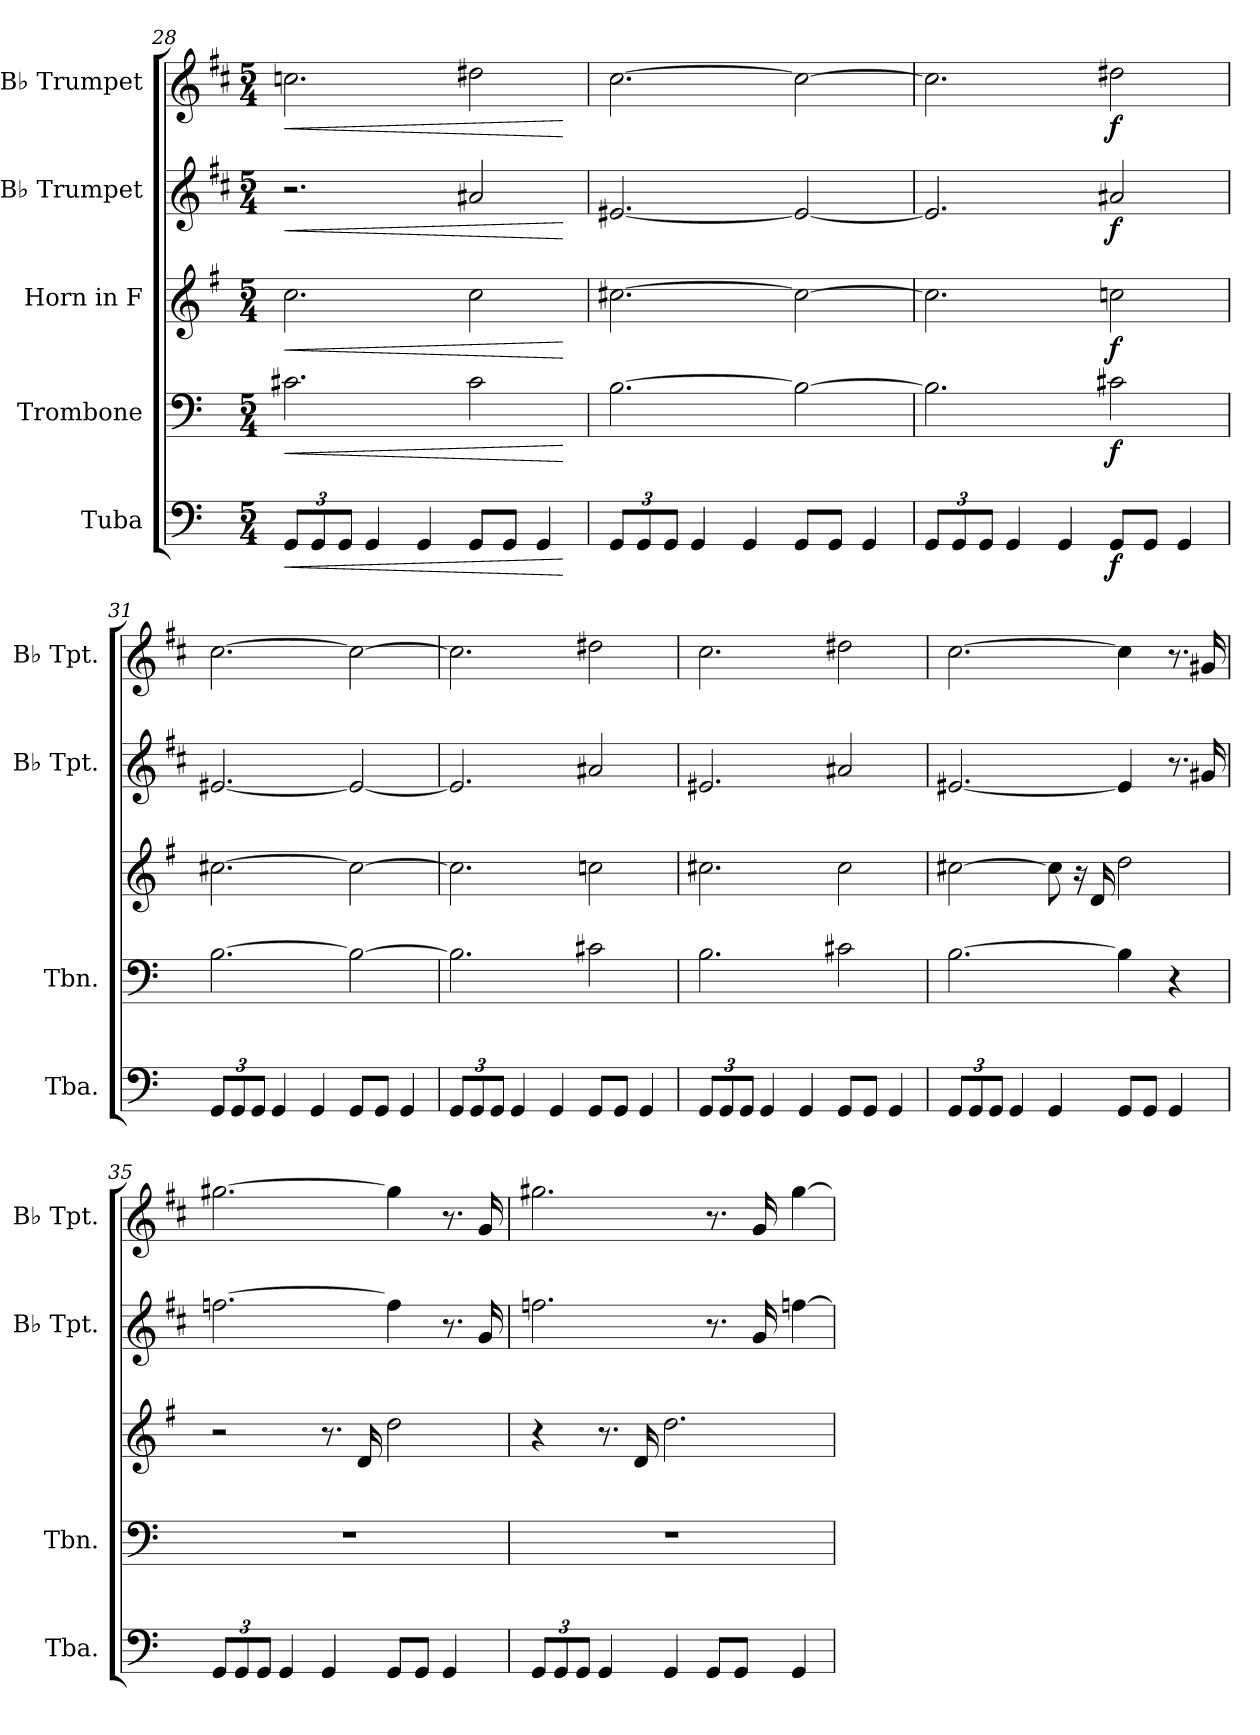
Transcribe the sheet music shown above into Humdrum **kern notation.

**kern	**dynam	**kern	**dynam	**kern	**dynam	**kern	**dynam	**kern	**dynam
*part5	*part5	*part4	*part4	*part3	*part3	*part2	*part2	*part1	*part1
*staff5	*staff5	*staff4	*staff4	*staff3	*staff3	*staff2	*staff2	*staff1	*staff1
*I"Tuba	*	*I"Trombone	*	*I"Horn in F	*	*I"B♭ Trumpet	*	*I"B♭ Trumpet	*
*I'Tba.	*	*I'Tbn.	*	*	*	*I'B♭ Tpt.	*	*I'B♭ Tpt.	*
*clefF4	*	*clefF4	*	*clefG2	*	*clefG2	*	*clefG2	*
*	*	*	*	*ITrd4c7	*	*ITrd1c2	*	*ITrd1c2	*
*k[]	*	*k[]	*	*k[]	*	*k[]	*	*k[]	*
*M5/4	*	*M5/4	*	*M5/4	*	*M5/4	*	*M5/4	*
*Xbrackettup	*	*	*	*	*	*	*	*	*
=28	=28	=28	=28	=28	=28	=28	=28	=28	=28
!	!LO:HP:b	!	!LO:HP:b	!	!LO:HP:b	!	!LO:HP:b	!	!LO:HP:b
12GG/L	<	2.c#X\	<	2.f\	<	2.r	<	2.b-X\	<
12GG/	.	.	.	.	.	.	.	.	.
12GG/J	.	.	.	.	.	.	.	.	.
4GG/	.	.	.	.	.	.	.	.	.
4GG/	.	.	.	.	.	.	.	.	.
8GG/L	.	2c#\	.	2f\	.	2g#X/	.	2cc#X\	.
8GG/J	.	.	.	.	.	.	.	.	.
4GG/	.	.	.	.	.	.	.	.	.
.	[	.	[	.	[	.	[	.	[
!!LO:LB:g=z
=29	=29	=29	=29	=29	=29	=29	=29	=29	=29
12GG/L	.	[2.B\	.	[2.f#X\	.	[2.d#X/	.	[2.b\	.
12GG/	.	.	.	.	.	.	.	.	.
12GG/J	.	.	.	.	.	.	.	.	.
4GG/	.	.	.	.	.	.	.	.	.
4GG/	.	.	.	.	.	.	.	.	.
8GG/L	.	2B\_	.	2f#\_	.	2d#/_	.	2b\_	.
8GG/J	.	.	.	.	.	.	.	.	.
4GG/	.	.	.	.	.	.	.	.	.
=30	=30	=30	=30	=30	=30	=30	=30	=30	=30
12GG/L	.	2.B\]	.	2.f#\]	.	2.d#/]	.	2.b\]	.
12GG/	.	.	.	.	.	.	.	.	.
12GG/J	.	.	.	.	.	.	.	.	.
4GG/	.	.	.	.	.	.	.	.	.
4GG/	.	.	.	.	.	.	.	.	.
!	!LO:DY:b	!	!LO:DY:b	!	!LO:DY:b	!	!LO:DY:b	!	!LO:DY:b
8GG/L	f	2c#X\	f	2fn\	f	2g#X/	f	2cc#X\	f
8GG/J	.	.	.	.	.	.	.	.	.
4GG/	.	.	.	.	.	.	.	.	.
=31	=31	=31	=31	=31	=31	=31	=31	=31	=31
12GG/L	.	[2.B\	.	[2.f#X\	.	[2.d#X/	.	[2.b\	.
12GG/	.	.	.	.	.	.	.	.	.
12GG/J	.	.	.	.	.	.	.	.	.
4GG/	.	.	.	.	.	.	.	.	.
4GG/	.	.	.	.	.	.	.	.	.
8GG/L	.	2B\_	.	2f#\_	.	2d#/_	.	2b\_	.
8GG/J	.	.	.	.	.	.	.	.	.
4GG/	.	.	.	.	.	.	.	.	.
=32	=32	=32	=32	=32	=32	=32	=32	=32	=32
12GG/L	.	2.B\]	.	2.f#\]	.	2.d#/]	.	2.b\]	.
12GG/	.	.	.	.	.	.	.	.	.
12GG/J	.	.	.	.	.	.	.	.	.
4GG/	.	.	.	.	.	.	.	.	.
4GG/	.	.	.	.	.	.	.	.	.
8GG/L	.	2c#X\	.	2fn\	.	2g#X/	.	2cc#X\	.
8GG/J	.	.	.	.	.	.	.	.	.
4GG/	.	.	.	.	.	.	.	.	.
!!LO:PB:g=z
=33	=33	=33	=33	=33	=33	=33	=33	=33	=33
12GG/L	.	2.B\	.	2.f#X\	.	2.d#X/	.	2.b\	.
12GG/	.	.	.	.	.	.	.	.	.
12GG/J	.	.	.	.	.	.	.	.	.
4GG/	.	.	.	.	.	.	.	.	.
4GG/	.	.	.	.	.	.	.	.	.
8GG/L	.	2c#X\	.	2f#\	.	2g#X/	.	2cc#X\	.
8GG/J	.	.	.	.	.	.	.	.	.
4GG/	.	.	.	.	.	.	.	.	.
=34	=34	=34	=34	=34	=34	=34	=34	=34	=34
12GG/L	.	[2.B\	.	[2f#X\	.	[2.d#X/	.	[2.b\	.
12GG/	.	.	.	.	.	.	.	.	.
12GG/J	.	.	.	.	.	.	.	.	.
4GG/	.	.	.	.	.	.	.	.	.
4GG/	.	.	.	8f#\]	.	.	.	.	.
.	.	.	.	16r	.	.	.	.	.
.	.	.	.	16G/	.	.	.	.	.
8GG/L	.	4B\]	.	2g\	.	4d#/]	.	4b\]	.
8GG/J	.	.	.	.	.	.	.	.	.
4GG/	.	4r	.	.	.	8.r	.	8.r	.
.	.	.	.	.	.	16f#X/	.	16f#X/	.
=35	=35	=35	=35	=35	=35	=35	=35	=35	=35
12GG/L	.	4%5r	.	2r	.	[2.ee-X\	.	[2.ff#X\	.
12GG/	.	.	.	.	.	.	.	.	.
12GG/J	.	.	.	.	.	.	.	.	.
4GG/	.	.	.	.	.	.	.	.	.
4GG/	.	.	.	8.r	.	.	.	.	.
.	.	.	.	16G/	.	.	.	.	.
8GG/L	.	.	.	2g\	.	4ee-\]	.	4ff#\]	.
8GG/J	.	.	.	.	.	.	.	.	.
4GG/	.	.	.	.	.	8.r	.	8.r	.
.	.	.	.	.	.	16f/	.	16f/	.
!!LO:LB:g=z
=36	=36	=36	=36	=36	=36	=36	=36	=36	=36
12GG/L	.	4%5r	.	4r	.	2.ee-X\	.	2.ff#X\	.
12GG/	.	.	.	.	.	.	.	.	.
12GG/J	.	.	.	.	.	.	.	.	.
4GG/	.	.	.	8.r	.	.	.	.	.
.	.	.	.	16G/	.	.	.	.	.
4GG/	.	.	.	2.g\	.	.	.	.	.
8GG/L	.	.	.	.	.	8.r	.	8.r	.
8GG/J	.	.	.	.	.	.	.	.	.
.	.	.	.	.	.	16f/	.	16f/	.
4GG/	.	.	.	.	.	[4ee-X\	.	[4ff#\	.
=	=	=	=	=	=	=	=	=	=
*-	*-	*-	*-	*-	*-	*-	*-	*-	*-
